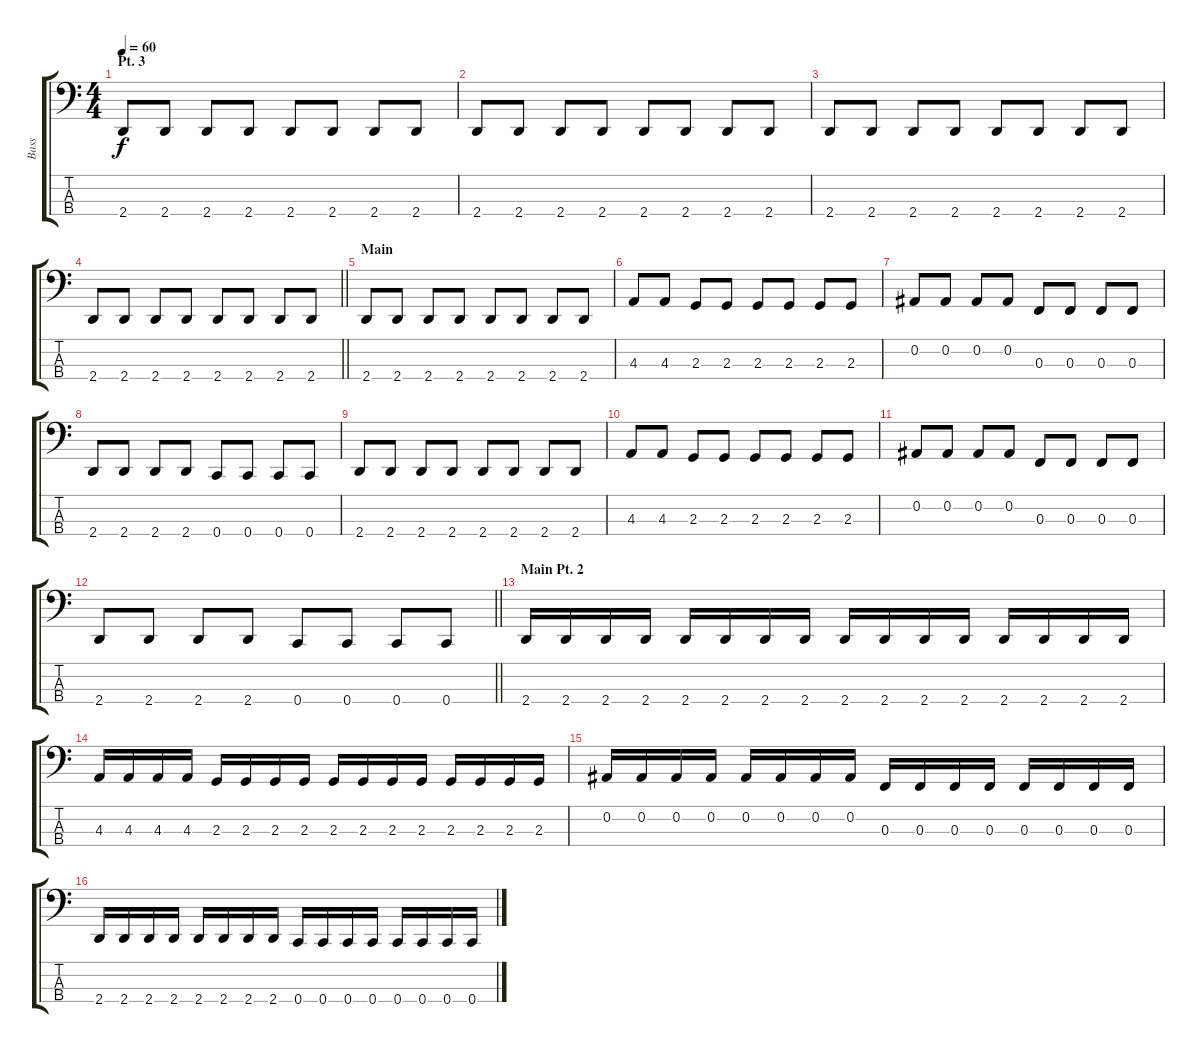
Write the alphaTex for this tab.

\track ("Bass" "Bass") {instrument electricbassfinger}
\staff {score tabs}
\tuning (Eb2 Bb1 F1 C1) {hide}
\ts (4 4)
\section ("" "Pt. 3")
\tempo 60
\clef f4
\ks c
2.4.8{dy f} 2.4.8 2.4.8 2.4.8 2.4.8 2.4.8 2.4.8 2.4.8 |
2.4.8 2.4.8 2.4.8 2.4.8 2.4.8 2.4.8 2.4.8 2.4.8 |
2.4.8 2.4.8 2.4.8 2.4.8 2.4.8 2.4.8 2.4.8 2.4.8 |
\barLineRight lightlight
2.4.8 2.4.8 2.4.8 2.4.8 2.4.8 2.4.8 2.4.8 2.4.8 |
\section ("" "Main")
2.4.8 2.4.8 2.4.8 2.4.8 2.4.8 2.4.8 2.4.8 2.4.8 |
4.3.8 4.3.8 2.3.8 2.3.8 2.3.8 2.3.8 2.3.8 2.3.8 |
0.2.8 0.2.8 0.2.8 0.2.8 0.3.8 0.3.8 0.3.8 0.3.8 |
2.4.8 2.4.8 2.4.8 2.4.8 0.4.8 0.4.8 0.4.8 0.4.8 |
2.4.8 2.4.8 2.4.8 2.4.8 2.4.8 2.4.8 2.4.8 2.4.8 |
4.3.8 4.3.8 2.3.8 2.3.8 2.3.8 2.3.8 2.3.8 2.3.8 |
0.2.8 0.2.8 0.2.8 0.2.8 0.3.8 0.3.8 0.3.8 0.3.8 |
\barLineRight lightlight
2.4.8 2.4.8 2.4.8 2.4.8 0.4.8 0.4.8 0.4.8 0.4.8 |
\section ("" "Main Pt. 2")
2.4.16 2.4.16 2.4.16 2.4.16 2.4.16 2.4.16 2.4.16 2.4.16 2.4.16 2.4.16 2.4.16 2.4.16 2.4.16 2.4.16 2.4.16 2.4.16 |
4.3.16 4.3.16 4.3.16 4.3.16 2.3.16 2.3.16 2.3.16 2.3.16 2.3.16 2.3.16 2.3.16 2.3.16 2.3.16 2.3.16 2.3.16 2.3.16 |
0.2.16 0.2.16 0.2.16 0.2.16 0.2.16 0.2.16 0.2.16 0.2.16 0.3.16 0.3.16 0.3.16 0.3.16 0.3.16 0.3.16 0.3.16 0.3.16 |
2.4.16 2.4.16 2.4.16 2.4.16 2.4.16 2.4.16 2.4.16 2.4.16 0.4.16 0.4.16 0.4.16 0.4.16 0.4.16 0.4.16 0.4.16 0.4.16
